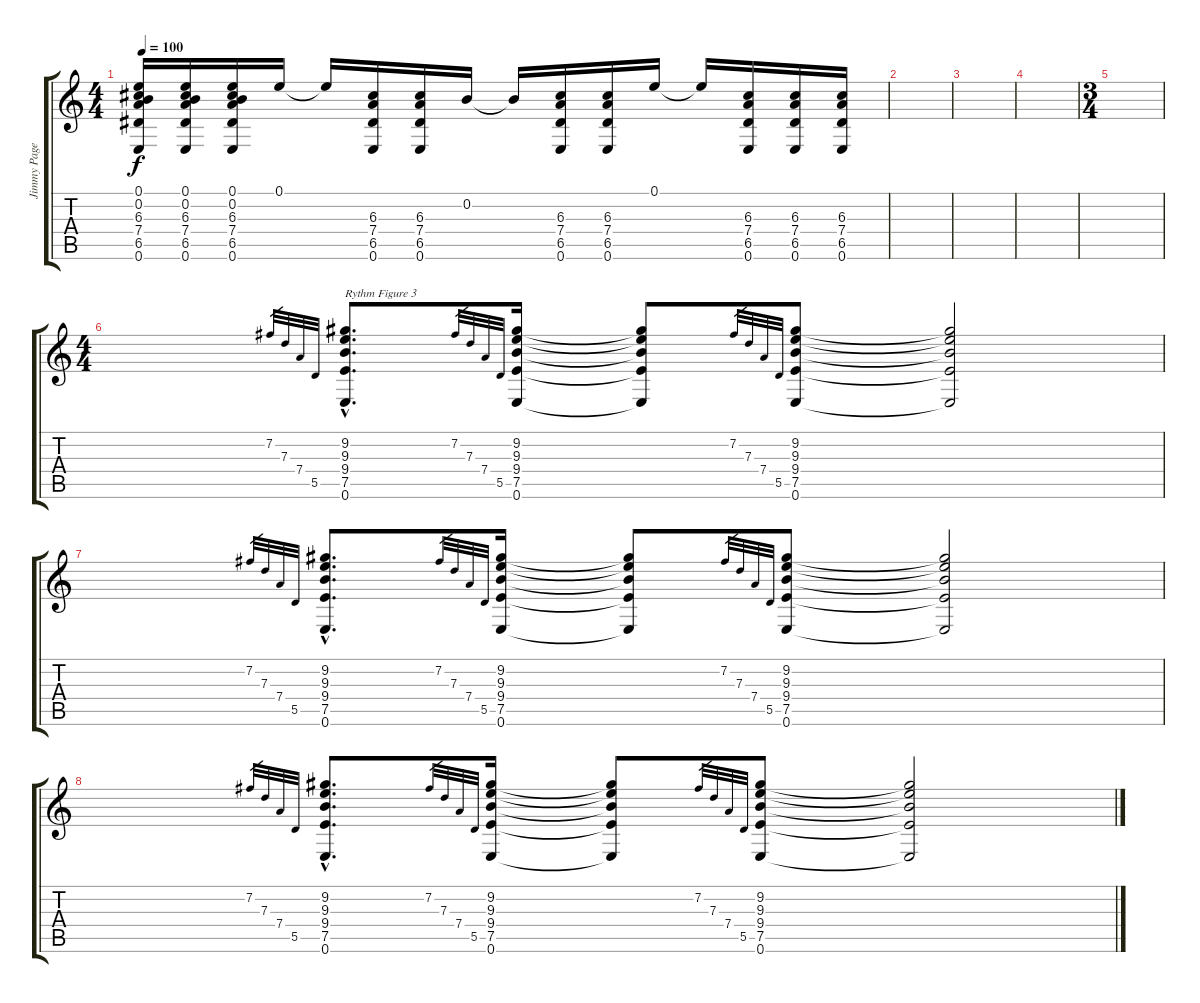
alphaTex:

\track ("Jimmy Page Guitar " "Jimmy Page") {instrument acousticguitarnylon}
\staff {score tabs}
\tuning (E4 B3 G3 D3 A2 E2) {hide}
\ts (4 4)
\tempo 100
\clef g2
\ks c
(0.1 0.2 6.3 7.4 6.5 0.6).16{dy f} (0.1 0.2 6.3 7.4 6.5 0.6).16 (0.1 0.2 6.3 7.4 6.5 0.6).16 0.1.16 0.1{t}.16 (6.3 7.4 6.5 0.6).16 (6.3 7.4 6.5 0.6).16 0.2.16 0.2{t}.16 (6.3 7.4 6.5 0.6).16 (6.3 7.4 6.5 0.6).16 0.1.16 0.1{t}.16 (6.3 7.4 6.5 0.6).16 (6.3 7.4 6.5 0.6).16 (6.3 7.4 6.5 0.6).16 |
|
|
|
\ts (3 4)
|
\ts (4 4)
7.2.32{gr} 7.3.32{gr} 7.4.32{gr} 5.5.32{gr} (9.2{hac} 9.3{hac} 9.4{hac} 7.5{hac} 0.6{hac}).8{d txt "Rythm Figure 3"} 7.2.32{gr} 7.3.32{gr} 7.4.32{gr} 5.5.32{gr} (9.2 9.3 9.4 7.5 0.6).16 (9.2{t} 9.3{t} 9.4{t} 7.5{t} 0.6{t}).8 7.2.32{gr} 7.3.32{gr} 7.4.32{gr} 5.5.32{gr} (9.2 9.3 9.4 7.5 0.6).8 (9.2{t} 9.3{t} 9.4{t} 7.5{t} 0.6{t}).2 |
7.2.32{gr} 7.3.32{gr} 7.4.32{gr} 5.5.32{gr} (9.2{hac} 9.3{hac} 9.4{hac} 7.5{hac} 0.6{hac}).8{d} 7.2.32{gr} 7.3.32{gr} 7.4.32{gr} 5.5.32{gr} (9.2 9.3 9.4 7.5 0.6).16 (9.2{t} 9.3{t} 9.4{t} 7.5{t} 0.6{t}).8 7.2.32{gr} 7.3.32{gr} 7.4.32{gr} 5.5.32{gr} (9.2 9.3 9.4 7.5 0.6).8 (9.2{t} 9.3{t} 9.4{t} 7.5{t} 0.6{t}).2 |
7.2.32{gr} 7.3.32{gr} 7.4.32{gr} 5.5.32{gr} (9.2{hac} 9.3{hac} 9.4{hac} 7.5{hac} 0.6{hac}).8{d} 7.2.32{gr} 7.3.32{gr} 7.4.32{gr} 5.5.32{gr} (9.2 9.3 9.4 7.5 0.6).16 (9.2{t} 9.3{t} 9.4{t} 7.5{t} 0.6{t}).8 7.2.32{gr} 7.3.32{gr} 7.4.32{gr} 5.5.32{gr} (9.2 9.3 9.4 7.5 0.6).8 (9.2{t} 9.3{t} 9.4{t} 7.5{t} 0.6{t}).2
